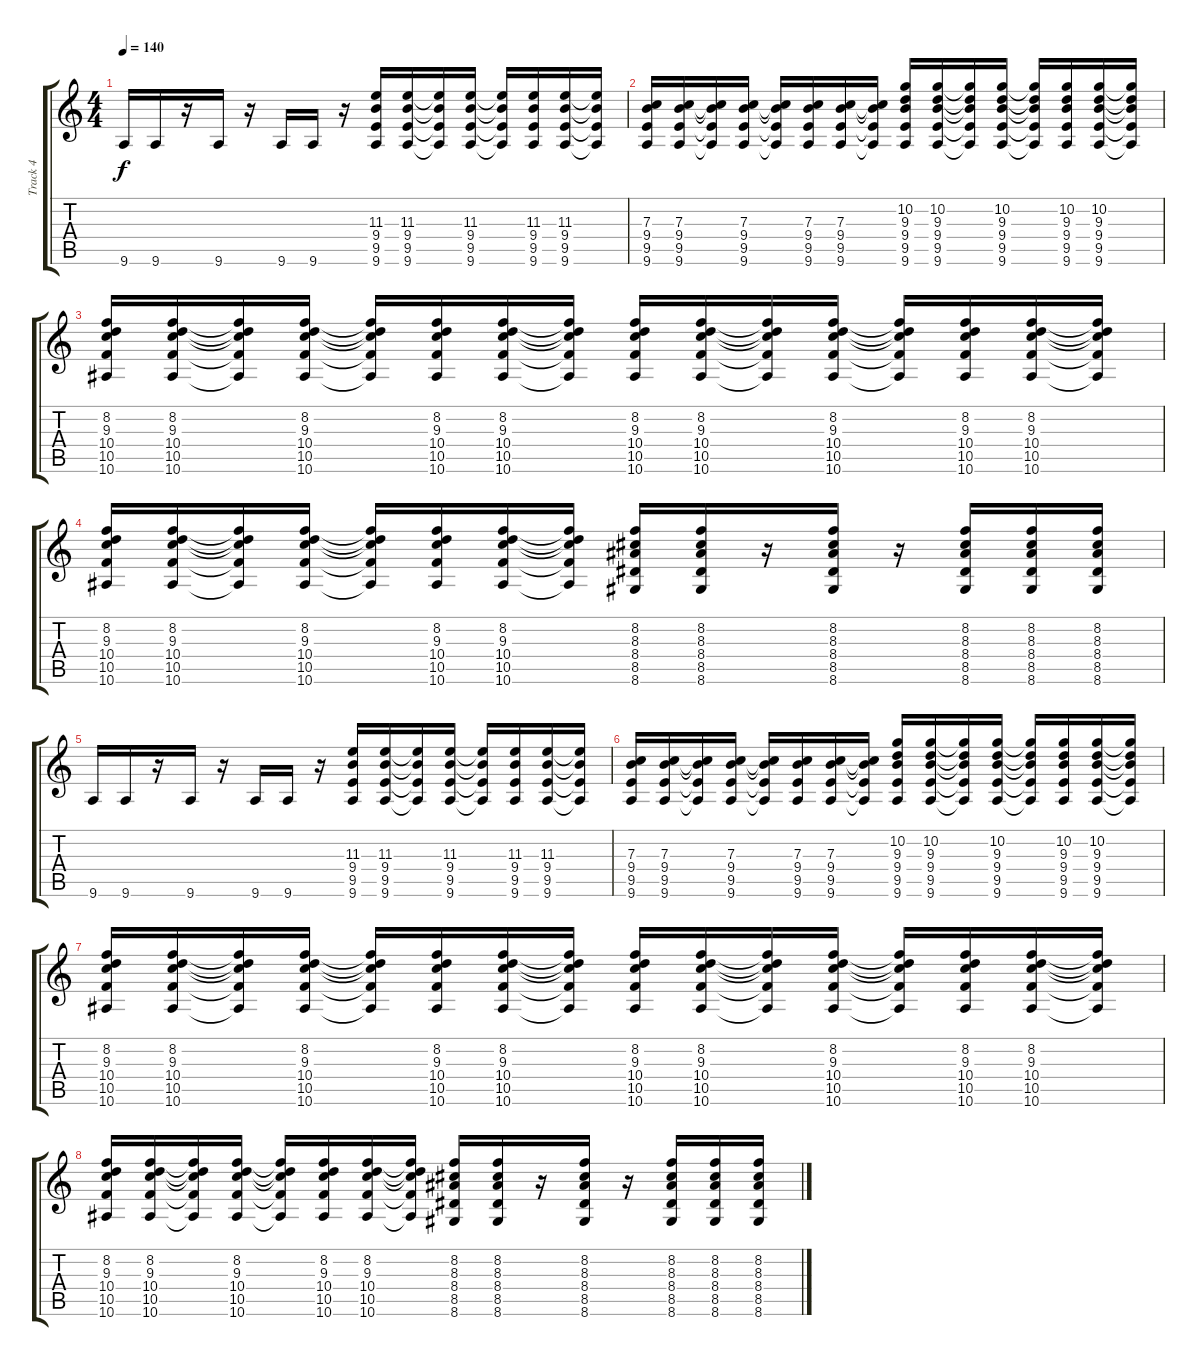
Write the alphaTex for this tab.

\track ("Track 4" "Track 4") {instrument overdrivenguitar}
\staff {score tabs}
\tuning (E4 A3 F3 D3 G2 C2) {hide}
\ts (4 4)
\tempo 140
\clef g2
\ks c
9.6.16{dy f} 9.6.16 r.16 9.6.16 r.16 9.6.16 9.6.16 r.16 (11.3 9.4 9.5 9.6).16 (11.3 9.4 9.5 9.6).16 (11.3{t} 9.4{t} 9.5{t} 9.6{t}).16 (11.3 9.4 9.5 9.6).16 (11.3{t} 9.4{t} 9.5{t} 9.6{t}).16 (11.3 9.4 9.5 9.6).16 (11.3 9.4 9.5 9.6).16 (11.3{t} 9.4{t} 9.5{t} 9.6{t}).16 |
(7.3 9.4 9.5 9.6).16 (7.3 9.4 9.5 9.6).16 (7.3{t} 9.4{t} 9.5{t} 9.6{t}).16 (7.3 9.4 9.5 9.6).16 (7.3{t} 9.4{t} 9.5{t} 9.6{t}).16 (7.3 9.4 9.5 9.6).16 (7.3 9.4 9.5 9.6).16 (7.3{t} 9.4{t} 9.5{t} 9.6{t}).16 (10.2 9.3 9.4 9.5 9.6).16 (10.2 9.3 9.4 9.5 9.6).16 (10.2{t} 9.3{t} 9.4{t} 9.5{t} 9.6{t}).16 (10.2 9.3 9.4 9.5 9.6).16 (10.2{t} 9.3{t} 9.4{t} 9.5{t} 9.6{t}).16 (10.2 9.3 9.4 9.5 9.6).16 (10.2 9.3 9.4 9.5 9.6).16 (10.2{t} 9.3{t} 9.4{t} 9.5{t} 9.6{t}).16 |
(8.2 9.3 10.4 10.5 10.6).16 (8.2 9.3 10.4 10.5 10.6).16 (8.2{t} 9.3{t} 10.4{t} 10.5{t} 10.6{t}).16 (8.2 9.3 10.4 10.5 10.6).16 (8.2{t} 9.3{t} 10.4{t} 10.5{t} 10.6{t}).16 (8.2 9.3 10.4 10.5 10.6).16 (8.2 9.3 10.4 10.5 10.6).16 (8.2{t} 9.3{t} 10.4{t} 10.5{t} 10.6{t}).16 (8.2 9.3 10.4 10.5 10.6).16 (8.2 9.3 10.4 10.5 10.6).16 (8.2{t} 9.3{t} 10.4{t} 10.5{t} 10.6{t}).16 (8.2 9.3 10.4 10.5 10.6).16 (8.2{t} 9.3{t} 10.4{t} 10.5{t} 10.6{t}).16 (8.2 9.3 10.4 10.5 10.6).16 (8.2 9.3 10.4 10.5 10.6).16 (8.2{t} 9.3{t} 10.4{t} 10.5{t} 10.6{t}).16 |
(8.2 9.3 10.4 10.5 10.6).16 (8.2 9.3 10.4 10.5 10.6).16 (8.2{t} 9.3{t} 10.4{t} 10.5{t} 10.6{t}).16 (8.2 9.3 10.4 10.5 10.6).16 (8.2{t} 9.3{t} 10.4{t} 10.5{t} 10.6{t}).16 (8.2 9.3 10.4 10.5 10.6).16 (8.2 9.3 10.4 10.5 10.6).16 (8.2{t} 9.3{t} 10.4{t} 10.5{t} 10.6{t}).16 (8.2 8.3 8.4 8.5 8.6).16 (8.2 8.3 8.4 8.5 8.6).16 r.16 (8.2 8.3 8.4 8.5 8.6).16 r.16 (8.2 8.3 8.4 8.5 8.6).16 (8.2 8.3 8.4 8.5 8.6).16 (8.2 8.3 8.4 8.5 8.6).16 |
9.6.16 9.6.16 r.16 9.6.16 r.16 9.6.16 9.6.16 r.16 (11.3 9.4 9.5 9.6).16 (11.3 9.4 9.5 9.6).16 (11.3{t} 9.4{t} 9.5{t} 9.6{t}).16 (11.3 9.4 9.5 9.6).16 (11.3{t} 9.4{t} 9.5{t} 9.6{t}).16 (11.3 9.4 9.5 9.6).16 (11.3 9.4 9.5 9.6).16 (11.3{t} 9.4{t} 9.5{t} 9.6{t}).16 |
(7.3 9.4 9.5 9.6).16 (7.3 9.4 9.5 9.6).16 (7.3{t} 9.4{t} 9.5{t} 9.6{t}).16 (7.3 9.4 9.5 9.6).16 (7.3{t} 9.4{t} 9.5{t} 9.6{t}).16 (7.3 9.4 9.5 9.6).16 (7.3 9.4 9.5 9.6).16 (7.3{t} 9.4{t} 9.5{t} 9.6{t}).16 (10.2 9.3 9.4 9.5 9.6).16 (10.2 9.3 9.4 9.5 9.6).16 (10.2{t} 9.3{t} 9.4{t} 9.5{t} 9.6{t}).16 (10.2 9.3 9.4 9.5 9.6).16 (10.2{t} 9.3{t} 9.4{t} 9.5{t} 9.6{t}).16 (10.2 9.3 9.4 9.5 9.6).16 (10.2 9.3 9.4 9.5 9.6).16 (10.2{t} 9.3{t} 9.4{t} 9.5{t} 9.6{t}).16 |
(8.2 9.3 10.4 10.5 10.6).16 (8.2 9.3 10.4 10.5 10.6).16 (8.2{t} 9.3{t} 10.4{t} 10.5{t} 10.6{t}).16 (8.2 9.3 10.4 10.5 10.6).16 (8.2{t} 9.3{t} 10.4{t} 10.5{t} 10.6{t}).16 (8.2 9.3 10.4 10.5 10.6).16 (8.2 9.3 10.4 10.5 10.6).16 (8.2{t} 9.3{t} 10.4{t} 10.5{t} 10.6{t}).16 (8.2 9.3 10.4 10.5 10.6).16 (8.2 9.3 10.4 10.5 10.6).16 (8.2{t} 9.3{t} 10.4{t} 10.5{t} 10.6{t}).16 (8.2 9.3 10.4 10.5 10.6).16 (8.2{t} 9.3{t} 10.4{t} 10.5{t} 10.6{t}).16 (8.2 9.3 10.4 10.5 10.6).16 (8.2 9.3 10.4 10.5 10.6).16 (8.2{t} 9.3{t} 10.4{t} 10.5{t} 10.6{t}).16 |
(8.2 9.3 10.4 10.5 10.6).16 (8.2 9.3 10.4 10.5 10.6).16 (8.2{t} 9.3{t} 10.4{t} 10.5{t} 10.6{t}).16 (8.2 9.3 10.4 10.5 10.6).16 (8.2{t} 9.3{t} 10.4{t} 10.5{t} 10.6{t}).16 (8.2 9.3 10.4 10.5 10.6).16 (8.2 9.3 10.4 10.5 10.6).16 (8.2{t} 9.3{t} 10.4{t} 10.5{t} 10.6{t}).16 (8.2 8.3 8.4 8.5 8.6).16 (8.2 8.3 8.4 8.5 8.6).16 r.16 (8.2 8.3 8.4 8.5 8.6).16 r.16 (8.2 8.3 8.4 8.5 8.6).16 (8.2 8.3 8.4 8.5 8.6).16 (8.2 8.3 8.4 8.5 8.6).16
